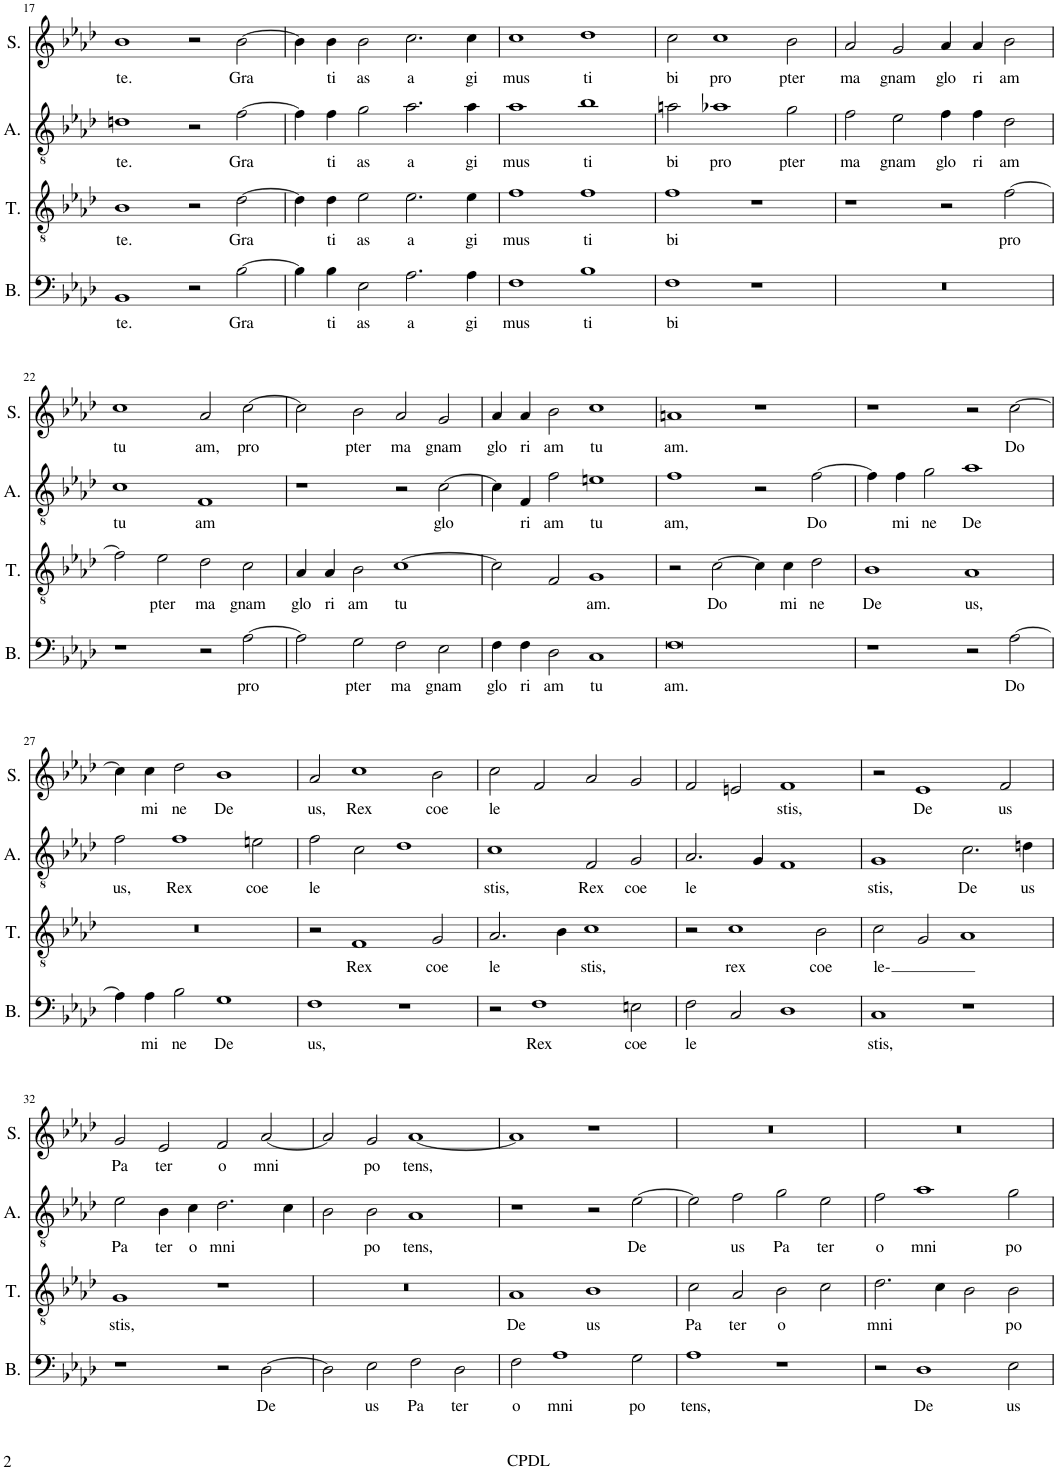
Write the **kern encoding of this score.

**kern	**text	**kern	**text	**kern	**text	**kern	**text
*part4	*part4	*part3	*part3	*part2	*part2	*part1	*part1
*staff4	*staff4	*staff3	*staff3	*staff2	*staff2	*staff1	*staff1
*I"Bass	*	*I"Tenor	*	*I"Alto	*	*I"Soprano	*
*I'B.	*	*I'T.	*	*I'A.	*	*I'S.	*
!!LO:PB:g=z
*clefF4	*	*clefGv2	*	*clefGv2	*	*clefG2	*
*k[b-e-a-d-]	*	*k[b-e-a-d-]	*	*k[b-e-a-d-]	*	*k[b-e-a-d-]	*
*M8/4	*	*M8/4	*	*M8/4	*	*M8/4	*
=17	=17	=17	=17	=17	=17	=17	=17
!	!LO:LY:b	!	!LO:LY:b	!	!LO:LY:b	!	!LO:LY:b
1BB-	te.	1B-	te.	1dn	te.	1b-	te.
2r	.	2r	.	2r	.	2r	.
!	!LO:LY:b	!	!LO:LY:b	!	!LO:LY:b	!	!LO:LY:b
[2B-\	Gra	[2d-\	Gra	[2f\	Gra	[2b-\	Gra
=18	=18	=18	=18	=18	=18	=18	=18
4B-\]	.	4d-\]	.	4f\]	.	4b-\]	.
!	!LO:LY:b	!	!LO:LY:b	!	!LO:LY:b	!	!LO:LY:b
4B-\	ti	4d-\	ti	4f\	ti	4b-\	ti
!	!LO:LY:b	!	!LO:LY:b	!	!LO:LY:b	!	!LO:LY:b
2E-\	as	2e-\	as	2g\	as	2b-\	as
!	!LO:LY:b	!	!LO:LY:b	!	!LO:LY:b	!	!LO:LY:b
2.A-\	a	2.e-\	a	2.a-\	a	2.cc\	a
!	!LO:LY:b	!	!LO:LY:b	!	!LO:LY:b	!	!LO:LY:b
4A-\	gi	4e-\	gi	4a-\	gi	4cc\	gi
=19	=19	=19	=19	=19	=19	=19	=19
!	!LO:LY:b	!	!LO:LY:b	!	!LO:LY:b	!	!LO:LY:b
1F	mus	1f	mus	1a-	mus	1cc	mus
!	!LO:LY:b	!	!LO:LY:b	!	!LO:LY:b	!	!LO:LY:b
1B-	ti	1f	ti	1b-	ti	1dd-	ti
=20	=20	=20	=20	=20	=20	=20	=20
!	!LO:LY:b	!	!LO:LY:b	!	!LO:LY:b	!	!LO:LY:b
1F	bi	1f	bi	2an\	bi	2cc\	bi
!	!	!	!	!	!LO:LY:b	!	!LO:LY:b
.	.	.	.	1a-X	pro	1cc	pro
1r	.	1r	.	.	.	.	.
!	!	!	!	!	!LO:LY:b	!	!LO:LY:b
.	.	.	.	2g\	pter	2b-\	pter
=21	=21	=21	=21	=21	=21	=21	=21
!	!	!	!	!	!LO:LY:b	!	!LO:LY:b
0r	.	1r	.	2f\	ma	2a-/	ma
!	!	!	!	!	!LO:LY:b	!	!LO:LY:b
.	.	.	.	2e-\	gnam	2g/	gnam
!	!	!	!	!	!LO:LY:b	!	!LO:LY:b
.	.	2r	.	4f\	glo	4a-/	glo
!	!	!	!	!	!LO:LY:b	!	!LO:LY:b
.	.	.	.	4f\	ri	4a-/	ri
!	!	!	!LO:LY:b	!	!LO:LY:b	!	!LO:LY:b
.	.	[2f\	pro	2d-\	am	2b-\	am
!!LO:LB:g=z
=22	=22	=22	=22	=22	=22	=22	=22
!	!	!	!	!	!LO:LY:b	!	!LO:LY:b
1r	.	2f\]	.	1c	tu	1cc	tu
!	!	!	!LO:LY:b	!	!	!	!
.	.	2e-\	pter	.	.	.	.
!	!	!	!LO:LY:b	!	!LO:LY:b	!	!LO:LY:b
2r	.	2d-\	ma	1F	am	2a-/	am,
!	!LO:LY:b	!	!LO:LY:b	!	!	!	!LO:LY:b
[2A-\	pro	2c\	gnam	.	.	[2cc\	pro
=23	=23	=23	=23	=23	=23	=23	=23
!	!	!	!LO:LY:b	!	!	!	!
2A-\]	.	4A-/	glo	1r	.	2cc\]	.
!	!	!	!LO:LY:b	!	!	!	!
.	.	4A-/	ri	.	.	.	.
!	!LO:LY:b	!	!LO:LY:b	!	!	!	!LO:LY:b
2G\	pter	2B-\	am	.	.	2b-\	pter
!	!LO:LY:b	!	!LO:LY:b	!	!	!	!LO:LY:b
2F\	ma	[1c	tu	2r	.	2a-/	ma
!	!LO:LY:b	!	!	!	!LO:LY:b	!	!LO:LY:b
2E-\	gnam	.	.	[2c\	glo	2g/	gnam
=24	=24	=24	=24	=24	=24	=24	=24
!	!LO:LY:b	!	!	!	!	!	!LO:LY:b
4F\	glo	2c\]	.	4c\]	.	4a-/	glo
!	!LO:LY:b	!	!	!	!LO:LY:b	!	!LO:LY:b
4F\	ri	.	.	4F/	ri	4a-/	ri
!	!LO:LY:b	!	!	!	!LO:LY:b	!	!LO:LY:b
2D-\	am	2F/	.	2f\	am	2b-\	am
!	!LO:LY:b	!	!LO:LY:b	!	!LO:LY:b	!	!LO:LY:b
1C	tu	1G	am.	1en	tu	1cc	tu
=25	=25	=25	=25	=25	=25	=25	=25
!	!LO:LY:b	!	!	!	!LO:LY:b	!	!LO:LY:b
0F	am.	2r	.	1f	am,	1an	am.
!	!	!	!LO:LY:b	!	!	!	!
.	.	[2c\	Do	.	.	.	.
.	.	4c\]	.	2r	.	1r	.
!	!	!	!LO:LY:b	!	!	!	!
.	.	4c\	mi	.	.	.	.
!	!	!	!LO:LY:b	!	!LO:LY:b	!	!
.	.	2d-\	ne	[2f\	Do	.	.
=26	=26	=26	=26	=26	=26	=26	=26
!	!	!	!LO:LY:b	!	!	!	!
1r	.	1B-	De	4f\]	.	1r	.
!	!	!	!	!	!LO:LY:b	!	!
.	.	.	.	4f\	mi	.	.
!	!	!	!	!	!LO:LY:b	!	!
.	.	.	.	2g\	ne	.	.
!	!	!	!LO:LY:b	!	!LO:LY:b	!	!
2r	.	1A-	us,	1a-	De	2r	.
!	!LO:LY:b	!	!	!	!	!	!LO:LY:b
[2A-\	Do	.	.	.	.	[2cc\	Do
!!LO:LB:g=z
=27	=27	=27	=27	=27	=27	=27	=27
!	!	!	!	!	!LO:LY:b	!	!
4A-\]	.	0r	.	2f\	us,	4cc\]	.
!	!LO:LY:b	!	!	!	!	!	!LO:LY:b
4A-\	mi	.	.	.	.	4cc\	mi
!	!LO:LY:b	!	!	!	!LO:LY:b	!	!LO:LY:b
2B-\	ne	.	.	1f	Rex	2dd-\	ne
!	!LO:LY:b	!	!	!	!	!	!LO:LY:b
1G	De	.	.	.	.	1b-	De
!	!	!	!	!	!LO:LY:b	!	!
.	.	.	.	2en\	coe	.	.
=28	=28	=28	=28	=28	=28	=28	=28
!	!LO:LY:b	!	!	!	!LO:LY:b	!	!LO:LY:b
1F	us,	2r	.	2f\	le	2a-/	us,
!	!	!	!LO:LY:b	!	!	!	!LO:LY:b
.	.	1F	Rex	2c\	.	1cc	Rex
1r	.	.	.	1d-	.	.	.
!	!	!	!LO:LY:b	!	!	!	!LO:LY:b
.	.	2G/	coe	.	.	2b-\	coe
=29	=29	=29	=29	=29	=29	=29	=29
!	!	!	!LO:LY:b	!	!LO:LY:b	!	!LO:LY:b
2r	.	2.A-/	le	1c	stis,	2cc\	le
!	!LO:LY:b	!	!	!	!	!	!
1F	Rex	.	.	.	.	2f/	.
.	.	4B-\	.	.	.	.	.
!	!	!	!LO:LY:b	!	!LO:LY:b	!	!
.	.	1c	stis,	2F/	Rex	2a-/	.
!	!LO:LY:b	!	!	!	!LO:LY:b	!	!
2En\	coe	.	.	2G/	coe	2g/	.
=30	=30	=30	=30	=30	=30	=30	=30
!	!LO:LY:b	!	!	!	!LO:LY:b	!	!
2F\	le	2r	.	2.A-/	le	2f/	.
!	!	!	!LO:LY:b	!	!	!	!
2C/	.	1c	rex	.	.	2en/	.
.	.	.	.	4G/	.	.	.
!	!	!	!	!	!	!	!LO:LY:b
1D-	.	.	.	1F	.	1f	stis,
!	!	!	!LO:LY:b	!	!	!	!
.	.	2B-\	coe	.	.	.	.
=31	=31	=31	=31	=31	=31	=31	=31
!	!LO:LY:b	!	!LO:LY:b	!	!LO:LY:b	!	!
1C	stis,	2c\	le-	1G	stis,	2r	.
!	!	!	!	!	!	!	!LO:LY:b
.	.	2G/	.	.	.	1e-	De
!	!	!	!	!	!LO:LY:b	!	!
1r	.	1A-	.	2.c\	De	.	.
!	!	!	!	!	!	!	!LO:LY:b
.	.	.	.	.	.	2f/	us
!	!	!	!	!	!LO:LY:b	!	!
.	.	.	.	4dn\	us	.	.
!!LO:LB:g=z
=32	=32	=32	=32	=32	=32	=32	=32
!	!	!	!LO:LY:b	!	!LO:LY:b	!	!LO:LY:b
1r	.	1G	stis,	2e-\	Pa	2g/	Pa
!	!	!	!	!	!LO:LY:b	!	!LO:LY:b
.	.	.	.	4B-\	ter	2e-/	ter
!	!	!	!	!	!LO:LY:b	!	!
.	.	.	.	4c\	o	.	.
!	!	!	!	!	!LO:LY:b	!	!LO:LY:b
2r	.	1r	.	2.d-\	mni	2f/	o
!	!LO:LY:b	!	!	!	!	!	!LO:LY:b
[2D-\	De	.	.	.	.	[2a-/	mni
.	.	.	.	4c\	.	.	.
=33	=33	=33	=33	=33	=33	=33	=33
2D-\]	.	0r	.	2B-\	.	2a-/]	.
!	!LO:LY:b	!	!	!	!LO:LY:b	!	!LO:LY:b
2E-\	us	.	.	2B-\	po	2g/	po
!	!LO:LY:b	!	!	!	!LO:LY:b	!	!LO:LY:b
2F\	Pa	.	.	1A-	tens,	[1a-	tens,
!	!LO:LY:b	!	!	!	!	!	!
2D-\	ter	.	.	.	.	.	.
=34	=34	=34	=34	=34	=34	=34	=34
!	!LO:LY:b	!	!LO:LY:b	!	!	!	!
2F\	o	1A-	De	1r	.	1a-]	.
!	!LO:LY:b	!	!	!	!	!	!
1A-	mni	.	.	.	.	.	.
!	!	!	!LO:LY:b	!	!	!	!
.	.	1B-	us	2r	.	1r	.
!	!LO:LY:b	!	!	!	!LO:LY:b	!	!
2G\	po	.	.	[2e-\	De	.	.
=35	=35	=35	=35	=35	=35	=35	=35
!	!LO:LY:b	!	!LO:LY:b	!	!	!	!
1A-	tens,	2c\	Pa	2e-\]	.	0r	.
!	!	!	!LO:LY:b	!	!LO:LY:b	!	!
.	.	2A-/	ter	2f\	us	.	.
!	!	!	!LO:LY:b	!	!LO:LY:b	!	!
1r	.	2B-\	o	2g\	Pa	.	.
!	!	!	!	!	!LO:LY:b	!	!
.	.	2c\	.	2e-\	ter	.	.
=36	=36	=36	=36	=36	=36	=36	=36
!	!	!	!LO:LY:b	!	!LO:LY:b	!	!
2r	.	2.d-\	mni	2f\	o	0r	.
!	!LO:LY:b	!	!	!	!LO:LY:b	!	!
1D-	De	.	.	1a-	mni	.	.
.	.	4c\	.	.	.	.	.
.	.	2B-\	.	.	.	.	.
!	!LO:LY:b	!	!LO:LY:b	!	!LO:LY:b	!	!
2E-\	us	2B-\	po	2g\	po	.	.
=	=	=	=	=	=	=	=
*-	*-	*-	*-	*-	*-	*-	*-
